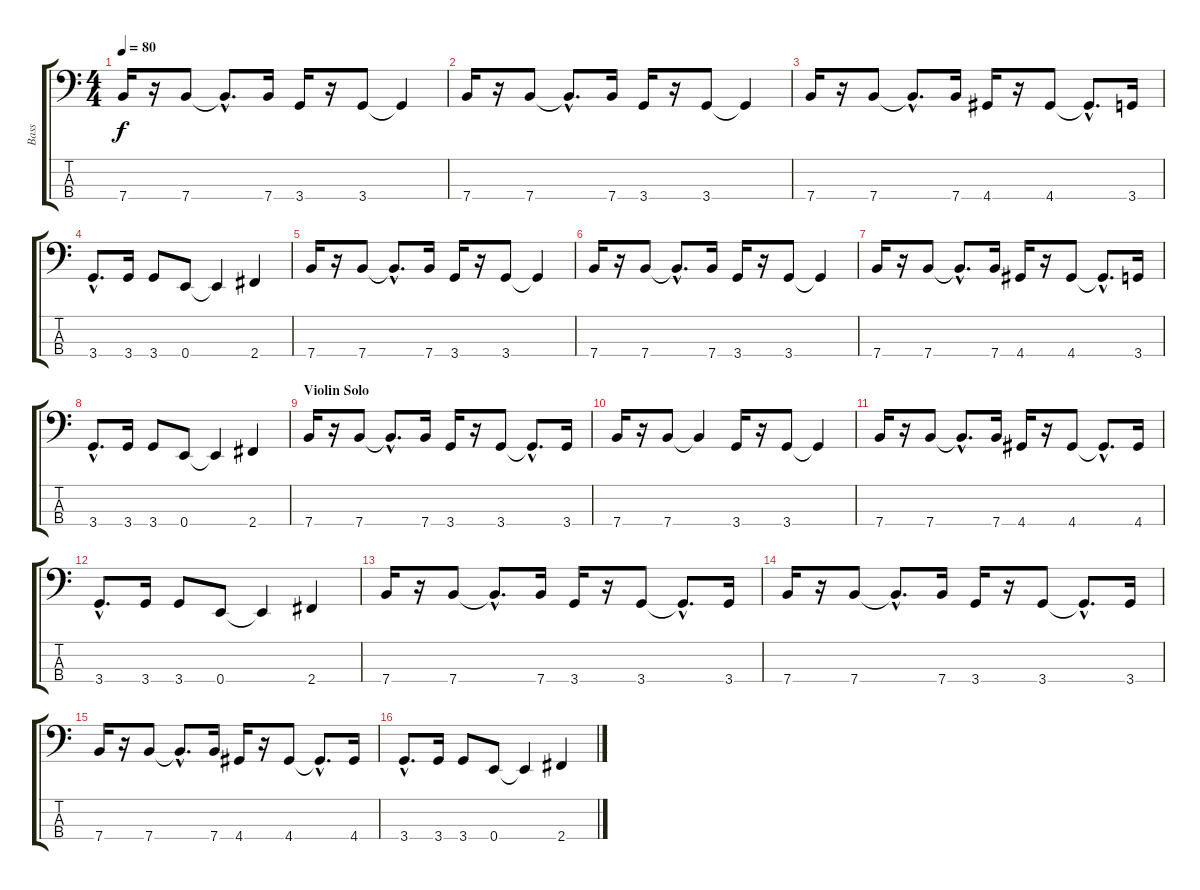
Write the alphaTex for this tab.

\track ("Bass" "Bass") {instrument electricbassfinger}
\staff {score tabs}
\tuning (G2 D2 A1 E1) {hide}
\ts (4 4)
\tempo 80
\clef f4
\ks c
7.4.16{dy f} r.16 7.4.8 7.4{hac t}.8{d} 7.4.16 3.4.16 r.16 3.4.8 3.4{t}.4 |
7.4.16 r.16 7.4.8 7.4{hac t}.8{d} 7.4.16 3.4.16 r.16 3.4.8 3.4{t}.4 |
7.4.16 r.16 7.4.8 7.4{hac t}.8{d} 7.4.16 4.4.16 r.16 4.4.8 4.4{hac t}.8{d} 3.4.16 |
3.4{hac}.8{d} 3.4.16 3.4.8 0.4.8 0.4{t}.4 2.4.4 |
7.4.16 r.16 7.4.8 7.4{hac t}.8{d} 7.4.16 3.4.16 r.16 3.4.8 3.4{t}.4 |
7.4.16 r.16 7.4.8 7.4{hac t}.8{d} 7.4.16 3.4.16 r.16 3.4.8 3.4{t}.4 |
7.4.16 r.16 7.4.8 7.4{hac t}.8{d} 7.4.16 4.4.16 r.16 4.4.8 4.4{hac t}.8{d} 3.4.16 |
3.4{hac}.8{d} 3.4.16 3.4.8 0.4.8 0.4{t}.4 2.4.4 |
\section ("" "Violin Solo")
7.4.16 r.16 7.4.8 7.4{hac t}.8{d} 7.4.16 3.4.16 r.16 3.4.8 3.4{hac t}.8{d} 3.4.16 |
7.4.16 r.16 7.4.8 7.4{t}.4 3.4.16 r.16 3.4.8 3.4{t}.4 |
7.4.16 r.16 7.4.8 7.4{hac t}.8{d} 7.4.16 4.4.16 r.16 4.4.8 4.4{hac t}.8{d} 4.4.16 |
3.4{hac}.8{d} 3.4.16 3.4.8 0.4.8 0.4{t}.4 2.4.4 |
7.4.16 r.16 7.4.8 7.4{hac t}.8{d} 7.4.16 3.4.16 r.16 3.4.8 3.4{hac t}.8{d} 3.4.16 |
7.4.16 r.16 7.4.8 7.4{hac t}.8{d} 7.4.16 3.4.16 r.16 3.4.8 3.4{hac t}.8{d} 3.4.16 |
7.4.16 r.16 7.4.8 7.4{hac t}.8{d} 7.4.16 4.4.16 r.16 4.4.8 4.4{hac t}.8{d} 4.4.16 |
3.4{hac}.8{d} 3.4.16 3.4.8 0.4.8 0.4{t}.4 2.4.4
